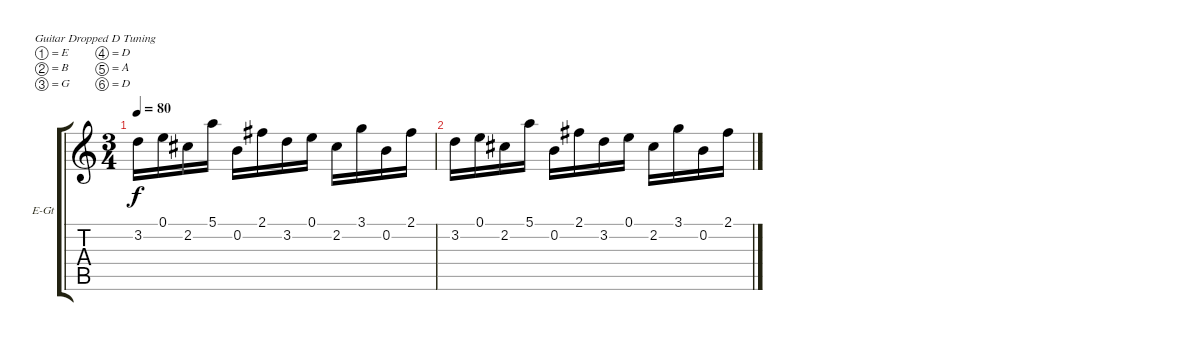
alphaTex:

\bracketExtendMode groupsimilarinstruments
\firstSystemTrackNameOrientation horizontal
\otherSystemsTrackNameOrientation horizontal
\track ("Ритм" "E-Gt") {instrument electricguitarclean}
\staff {score tabs}
\tuning (E4 B3 G3 D3 A2 D2)
\ts (3 4)
\tempo 80
\clef g2
\ks c
3.2.16{dy f} 0.1.16 2.2.16 5.1.16 0.2.16 2.1.16 3.2.16 0.1.16 2.2.16 3.1.16 0.2.16 2.1.16 |
3.2.16 0.1.16 2.2.16 5.1.16 0.2.16 2.1.16 3.2.16 0.1.16 2.2.16 3.1.16 0.2.16 2.1.16
